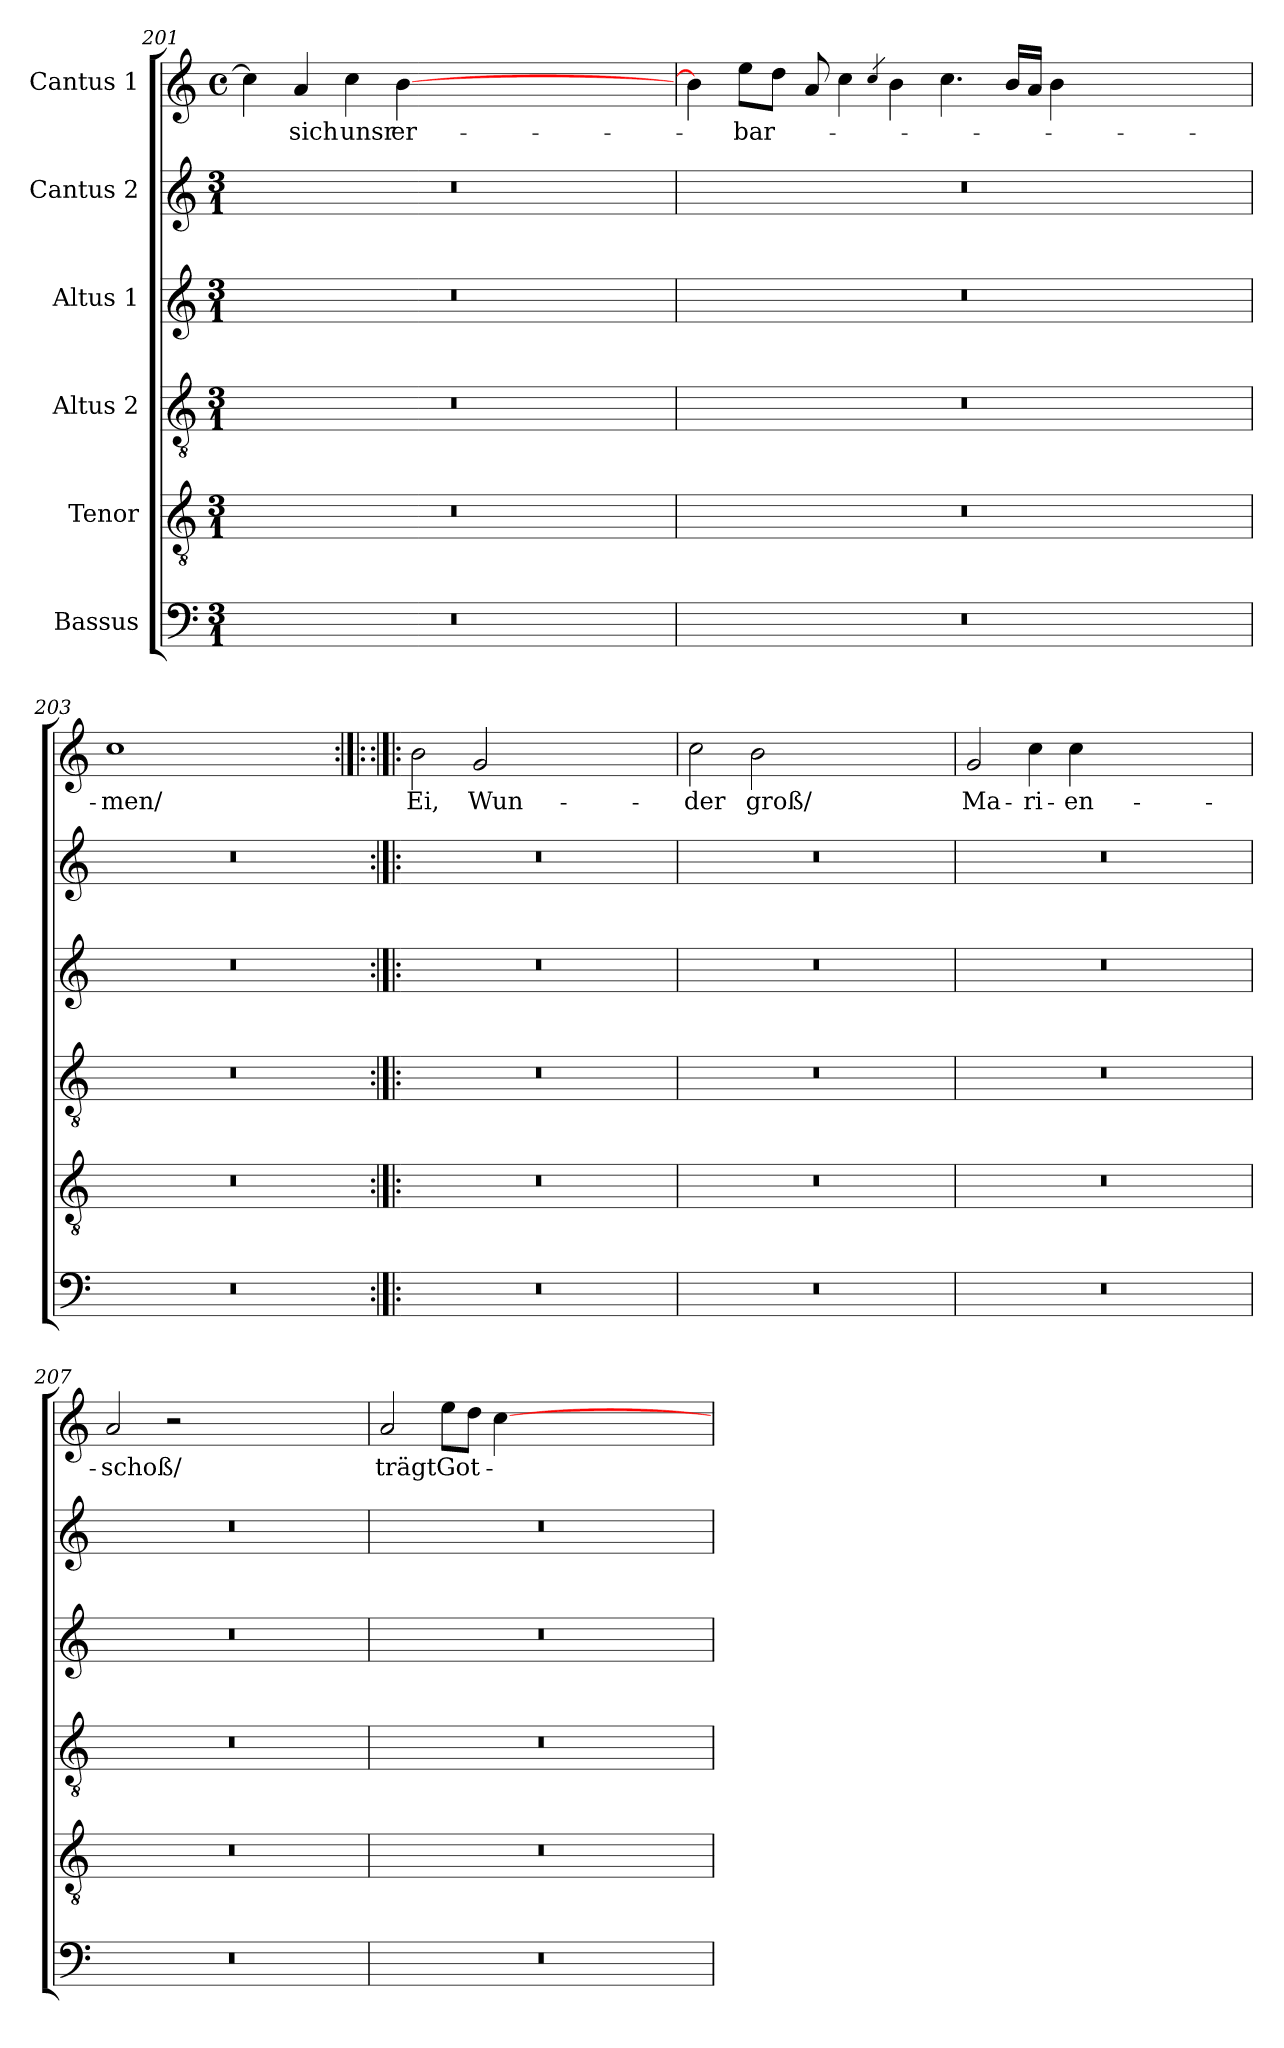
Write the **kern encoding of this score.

**kern	**kern	**kern	**kern	**kern	**kern	**text
*part6	*part5	*part4	*part3	*part2	*part1	*part1
*staff6	*staff5	*staff4	*staff3	*staff2	*staff1	*staff1
*I"Bassus	*I"Tenor	*I"Altus 2	*I"Altus 1	*I"Cantus 2	*I"Cantus 1	*
*clefF4	*clefGv2	*clefGv2	*clefG2	*clefG2	*clefG2	*
*M3/1	*M3/1	*M3/1	*M3/1	*M3/1	*M4/4	*
*	*	*	*	*	*met(c)	*
=201	=201	=201	=201	=201	=201	=201
0.r	0.r	0.r	0.r	0.r	4cc\]	.
!	!	!	!	!	!	!LO:LY:b:cj
.	.	.	.	.	4a/	sich
!	!	!	!	!	!	!LO:LY:b:cj
.	.	.	.	.	4cc\	unsr
!	!	!	!	!	!	!LO:LY:b:cj
.	.	.	.	.	[>4b\	er-
.	.	.	.	.	0ryy	.
=202	=202	=202	=202	=202	=202	=202
0.r	0.r	0.r	0.r	0.r	4b\]	.
!	!	!	!	!	!	!LO:LY:b:cj
.	.	.	.	.	8ee\L	-bar-
.	.	.	.	.	8dd\J	.
.	.	.	.	.	8a/	.
.	.	.	.	.	4cc\	.
.	.	.	.	.	4qcc/	.
.	.	.	.	.	4b\	.
.	.	.	.	.	4.cc\	.
.	.	.	.	.	16b/L	.
.	.	.	.	.	16a/J	.
.	.	.	.	.	4b\	.
.	.	.	.	.	1ryy	.
.	.	.	.	.	8ryy	.
=203	=203	=203	=203	=203	=203	=203
!	!	!	!	!	!	!LO:LY:b:cj
0.r	0.r	0.r	0.r	0.r	1cc	-men/
.	.	.	.	.	0ryy	.
!!LO:LB:g=z
=204	=204	=204	=204	=204	=204:|!|:	=204:|!|:
!	!	!	!	!	!	!LO:LY:b:cj
0.r	0.r	0.r	0.r	0.r	2b\	Ei,
!	!	!	!	!	!	!LO:LY:b:cj
.	.	.	.	.	2g/	Wun-
.	.	.	.	.	0ryy	.
=205	=205	=205	=205	=205	=205	=205
!	!	!	!	!	!	!LO:LY:b:cj
0.r	0.r	0.r	0.r	0.r	2cc\	-der
!	!	!	!	!	!	!LO:LY:b:cj
.	.	.	.	.	2b\	groß/
.	.	.	.	.	0ryy	.
=206	=206	=206	=206	=206	=206	=206
!	!	!	!	!	!	!LO:LY:b:cj
0.r	0.r	0.r	0.r	0.r	2g/	Ma-
!	!	!	!	!	!	!LO:LY:b:cj
.	.	.	.	.	4cc\	-ri-
!	!	!	!	!	!	!LO:LY:b:cj
.	.	.	.	.	4cc\	-en-
.	.	.	.	.	0ryy	.
=207	=207	=207	=207	=207	=207	=207
!	!	!	!	!	!	!LO:LY:b:cj
0.r	0.r	0.r	0.r	0.r	2a/	-schoß/
.	.	.	.	.	2r	.
.	.	.	.	.	0ryy	.
=208	=208	=208	=208	=208	=208	=208
!	!	!	!	!	!	!LO:LY:b:cj
0.r	0.r	0.r	0.r	0.r	2a/	trägt
!	!	!	!	!	!	!LO:LY:b:cj
.	.	.	.	.	8ee\L	Got-
.	.	.	.	.	8dd\J	.
.	.	.	.	.	[>4cc\	.
.	.	.	.	.	0ryy	.
=	=	=	=	=	=	=
*-	*-	*-	*-	*-	*-	*-
